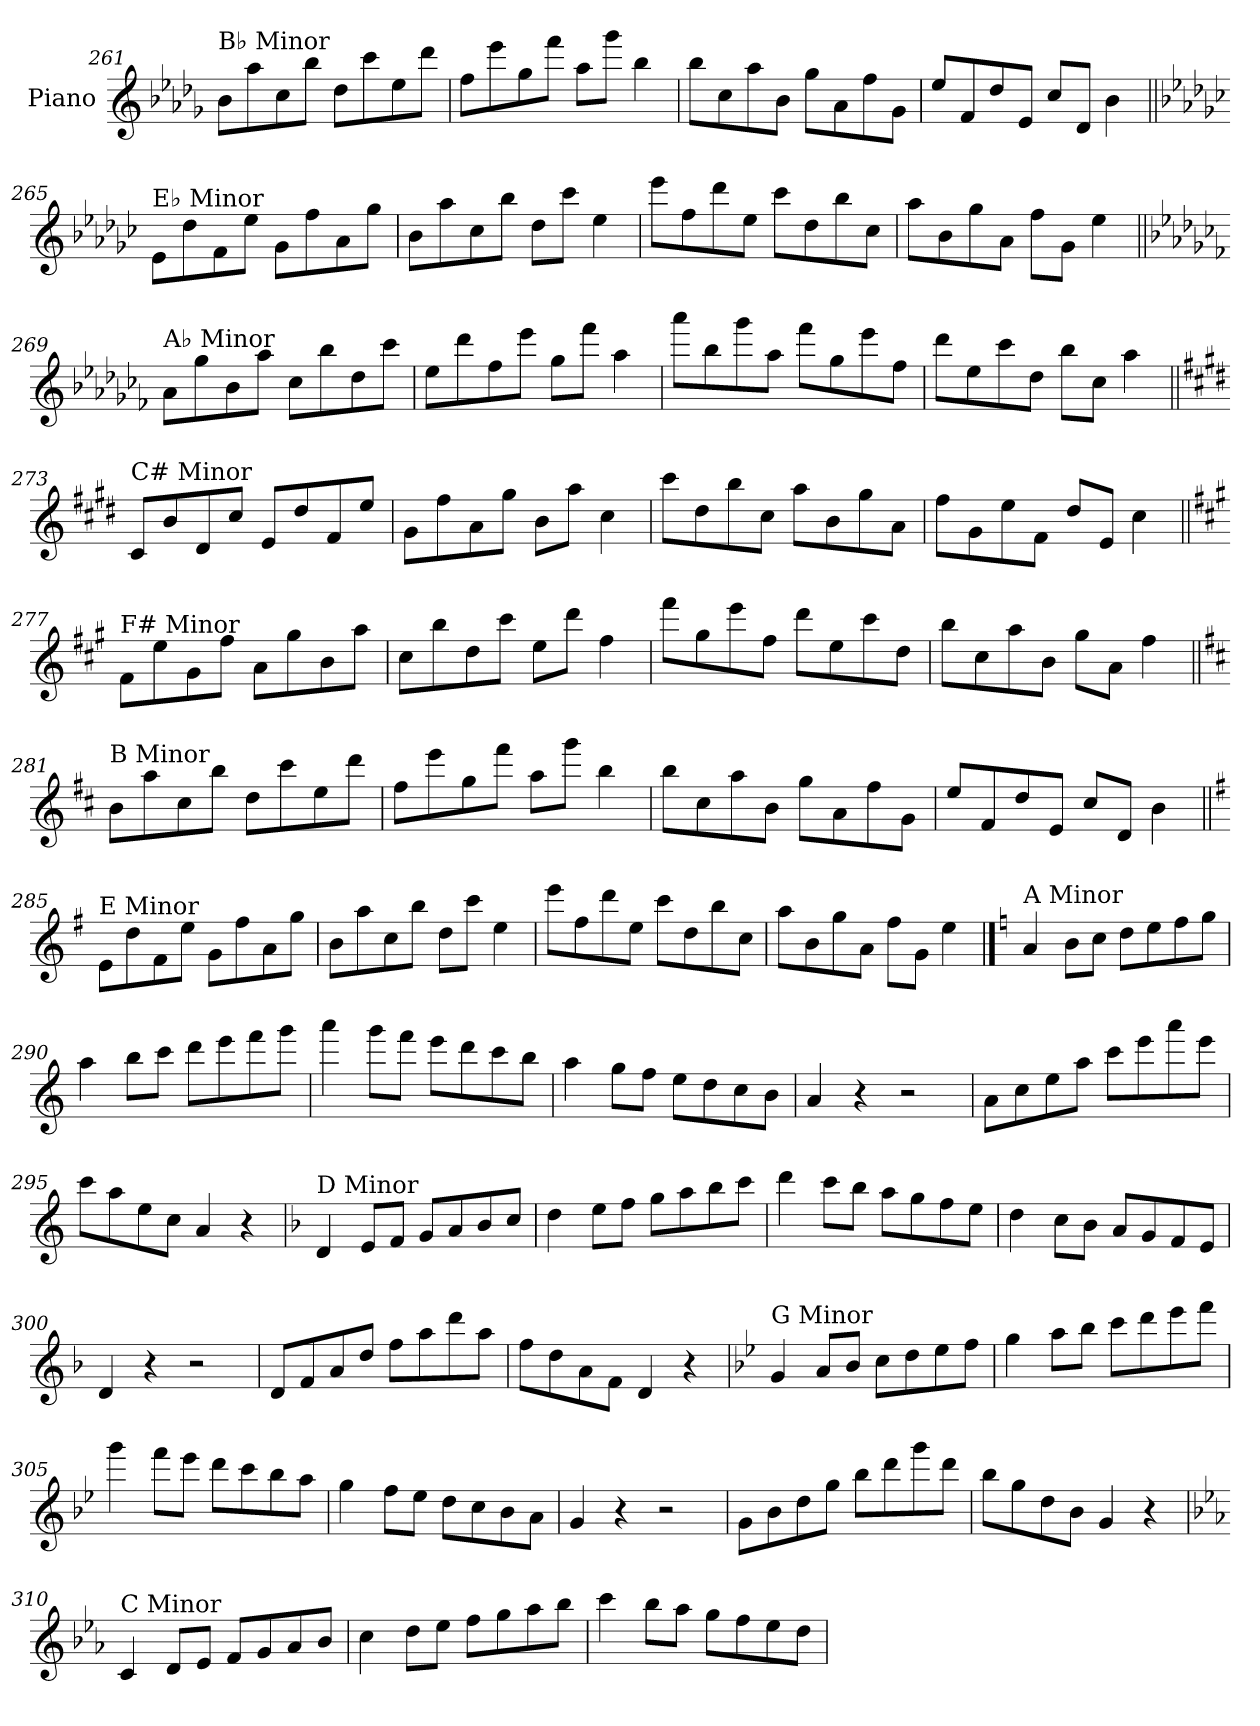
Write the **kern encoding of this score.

**kern
*part1
*staff1
*I"Piano
*I'Pno.
!!LO:LB:g=z
*clefG2
*k[b-e-a-d-g-]
=261
!LO:TX:a:t=B♭ Minor
8b-\L
8aa-\
8cc\
8bb-\J
8dd-\L
8ccc\
8ee-\
8ddd-\J
=262
8ff\L
8eee-\
8gg-\
8fff\J
8aa-\L
8ggg-\J
4bb-\
=263
8bb-\L
8cc\
8aa-\
8b-\J
8gg-\L
8a-\
8ff\
8g-\J
=264
8ee-/L
8f/
8dd-/
8e-/J
8cc/L
8d-/J
4b-\
!!LO:PB:g=z
=265||
*k[b-e-a-d-g-c-]
!LO:TX:a:t=E♭ Minor
8e-\L
8dd-\
8f\
8ee-\J
8g-\L
8ff\
8a-\
8gg-\J
=266
8b-\L
8aa-\
8cc-\
8bb-\J
8dd-\L
8ccc-\J
4ee-\
=267
8eee-\L
8ff\
8ddd-\
8ee-\J
8ccc-\L
8dd-\
8bb-\
8cc-\J
=268
8aa-\L
8b-\
8gg-\
8a-\J
8ff\L
8g-\J
4ee-\
!!LO:LB:g=z
=269||
*k[b-e-a-d-g-c-f-]
!LO:TX:a:t=A♭ Minor
8a-\L
8gg-\
8b-\
8aa-\J
8cc-\L
8bb-\
8dd-\
8ccc-\J
=270
8ee-\L
8ddd-\
8ff-\
8eee-\J
8gg-\L
8fff-\J
4aa-\
=271
8aaa-\L
8bb-\
8ggg-\
8aa-\J
8fff-\L
8gg-\
8eee-\
8ff-\J
=272
8ddd-\L
8ee-\
8ccc-\
8dd-\J
8bb-\L
8cc-\J
4aa-\
!!LO:LB:g=z
=273||
*k[f#c#g#d#]
!LO:TX:a:t=C# Minor
8c#/L
8b/
8d#/
8cc#/J
8e/L
8dd#/
8f#/
8ee/J
=274
8g#\L
8ff#\
8a\
8gg#\J
8b\L
8aa\J
4cc#\
=275
8ccc#\L
8dd#\
8bb\
8cc#\J
8aa\L
8b\
8gg#\
8a\J
=276
8ff#\L
8g#\
8ee\
8f#\J
8dd#/L
8e/J
4cc#\
!!LO:LB:g=z
=277||
*k[f#c#g#]
!LO:TX:a:t=F# Minor
8f#\L
8ee\
8g#\
8ff#\J
8a\L
8gg#\
8b\
8aa\J
=278
8cc#\L
8bb\
8dd\
8ccc#\J
8ee\L
8ddd\J
4ff#\
=279
8fff#\L
8gg#\
8eee\
8ff#\J
8ddd\L
8ee\
8ccc#\
8dd\J
=280
8bb\L
8cc#\
8aa\
8b\J
8gg#\L
8a\J
4ff#\
!!LO:LB:g=z
=281||
*k[f#c#]
!LO:TX:a:t=B Minor
8b\L
8aa\
8cc#\
8bb\J
8dd\L
8ccc#\
8ee\
8ddd\J
=282
8ff#\L
8eee\
8gg\
8fff#\J
8aa\L
8ggg\J
4bb\
=283
8bb\L
8cc#\
8aa\
8b\J
8gg\L
8a\
8ff#\
8g\J
=284
8ee/L
8f#/
8dd/
8e/J
8cc#/L
8d/J
4b\
!!LO:LB:g=z
=285||
*k[f#]
!LO:TX:a:t=E Minor
8e\L
8dd\
8f#\
8ee\J
8g\L
8ff#\
8a\
8gg\J
=286
8b\L
8aa\
8cc\
8bb\J
8dd\L
8ccc\J
4ee\
=287
8eee\L
8ff#\
8ddd\
8ee\J
8ccc\L
8dd\
8bb\
8cc\J
=288
8aa\L
8b\
8gg\
8a\J
8ff#\L
8g\J
4ee\
!!LO:PB:g=z
==289
*k[]
!LO:TX:a:t=A Minor
4a/
8b\L
8cc\J
8dd\L
8ee\
8ff\
8gg\J
=290
4aa\
8bb\L
8ccc\J
8ddd\L
8eee\
8fff\
8ggg\J
=291
4aaa\
8ggg\L
8fff\J
8eee\L
8ddd\
8ccc\
8bb\J
=292
4aa\
8gg\L
8ff\J
8ee\L
8dd\
8cc\
8b\J
=293
4a/
4r
2r
=294
8a\L
8cc\
8ee\
8aa\J
8ccc\L
8eee\
8aaa\
8eee\J
=295
8ccc\L
8aa\
8ee\
8cc\J
4a/
4r
!!LO:LB:g=z
=296
*k[b-]
!LO:TX:a:t=D Minor
4d/
8e/L
8f/J
8g/L
8a/
8b-/
8cc/J
=297
4dd\
8ee\L
8ff\J
8gg\L
8aa\
8bb-\
8ccc\J
=298
4ddd\
8ccc\L
8bb-\J
8aa\L
8gg\
8ff\
8ee\J
=299
4dd\
8cc\L
8b-\J
8a/L
8g/
8f/
8e/J
=300
4d/
4r
2r
=301
8d/L
8f/
8a/
8dd/J
8ff\L
8aa\
8ddd\
8aa\J
=302
8ff\L
8dd\
8a\
8f\J
4d/
4r
!!LO:LB:g=z
=303
*k[b-e-]
!LO:TX:a:t=G Minor
4g/
8a/L
8b-/J
8cc\L
8dd\
8ee-\
8ff\J
=304
4gg\
8aa\L
8bb-\J
8ccc\L
8ddd\
8eee-\
8fff\J
=305
4ggg\
8fff\L
8eee-\J
8ddd\L
8ccc\
8bb-\
8aa\J
=306
4gg\
8ff\L
8ee-\J
8dd\L
8cc\
8b-\
8a\J
=307
4g/
4r
2r
=308
8g\L
8b-\
8dd\
8gg\J
8bb-\L
8ddd\
8ggg\
8ddd\J
=309
8bb-\L
8gg\
8dd\
8b-\J
4g/
4r
!!LO:LB:g=z
=310
*k[b-e-a-]
!LO:TX:a:t=C Minor
4c/
8d/L
8e-/J
8f/L
8g/
8a-/
8b-/J
=311
4cc\
8dd\L
8ee-\J
8ff\L
8gg\
8aa-\
8bb-\J
=312
4ccc\
8bb-\L
8aa-\J
8gg\L
8ff\
8ee-\
8dd\J
=
*-
